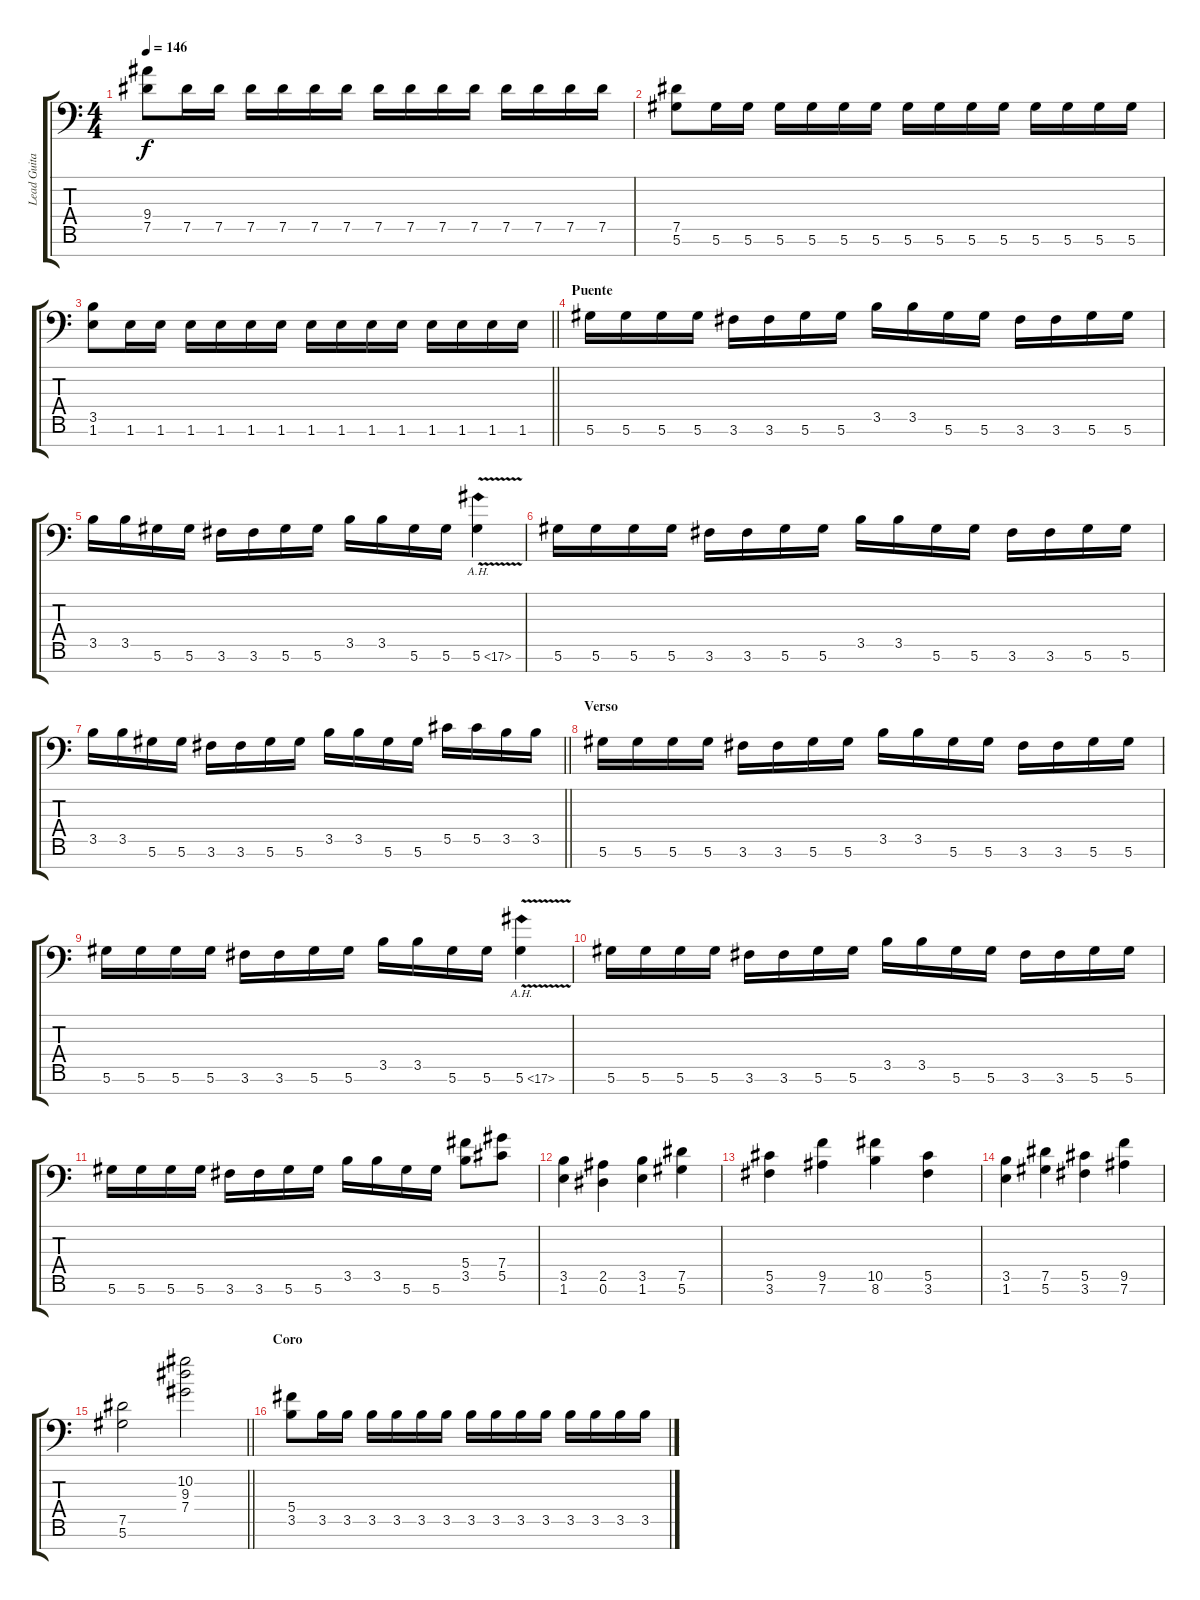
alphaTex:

\track ("Lead Guitar " "Lead Guita") {instrument distortionguitar}
\staff {score tabs}
\tuning (Eb4 Bb3 Gb3 Db3 Ab2 Eb2 Bb1) {hide}
\ts (4 4)
\tempo 146
\clef f4
\ks c
(9.4 7.5).8{dy f} 7.5.16 7.5.16 7.5.16 7.5.16 7.5.16 7.5.16 7.5.16 7.5.16 7.5.16 7.5.16 7.5.16 7.5.16 7.5.16 7.5.16 |
(7.5 5.6).8 5.6.16 5.6.16 5.6.16 5.6.16 5.6.16 5.6.16 5.6.16 5.6.16 5.6.16 5.6.16 5.6.16 5.6.16 5.6.16 5.6.16 |
\barLineRight lightlight
(3.5 1.6).8 1.6.16 1.6.16 1.6.16 1.6.16 1.6.16 1.6.16 1.6.16 1.6.16 1.6.16 1.6.16 1.6.16 1.6.16 1.6.16 1.6.16 |
\section ("" "Puente")
5.6.16 5.6.16 5.6.16 5.6.16 3.6.16 3.6.16 5.6.16 5.6.16 3.5.16 3.5.16 5.6.16 5.6.16 3.6.16 3.6.16 5.6.16 5.6.16 |
3.5.16 3.5.16 5.6.16 5.6.16 3.6.16 3.6.16 5.6.16 5.6.16 3.5.16 3.5.16 5.6.16 5.6.16 5.6{ah 12 v}.4 |
5.6.16 5.6.16 5.6.16 5.6.16 3.6.16 3.6.16 5.6.16 5.6.16 3.5.16 3.5.16 5.6.16 5.6.16 3.6.16 3.6.16 5.6.16 5.6.16 |
\barLineRight lightlight
3.5.16 3.5.16 5.6.16 5.6.16 3.6.16 3.6.16 5.6.16 5.6.16 3.5.16 3.5.16 5.6.16 5.6.16 5.5.16 5.5.16 3.5.16 3.5.16 |
\section ("" "Verso")
5.6.16 5.6.16 5.6.16 5.6.16 3.6.16 3.6.16 5.6.16 5.6.16 3.5.16 3.5.16 5.6.16 5.6.16 3.6.16 3.6.16 5.6.16 5.6.16 |
5.6.16 5.6.16 5.6.16 5.6.16 3.6.16 3.6.16 5.6.16 5.6.16 3.5.16 3.5.16 5.6.16 5.6.16 5.6{ah 12 v}.4 |
5.6.16 5.6.16 5.6.16 5.6.16 3.6.16 3.6.16 5.6.16 5.6.16 3.5.16 3.5.16 5.6.16 5.6.16 3.6.16 3.6.16 5.6.16 5.6.16 |
5.6.16 5.6.16 5.6.16 5.6.16 3.6.16 3.6.16 5.6.16 5.6.16 3.5.16 3.5.16 5.6.16 5.6.16 (5.4 3.5).8 (7.4 5.5).8 |
(3.5 1.6).4 (2.5 0.6).4 (3.5 1.6).4 (7.5 5.6).4 |
(5.5 3.6).4 (9.5 7.6).4 (10.5 8.6).4 (5.5 3.6).4 |
(3.5 1.6).4 (7.5 5.6).4 (5.5 3.6).4 (9.5 7.6).4 |
\barLineRight lightlight
(7.5 5.6).2 (10.2 9.3 7.4).2 |
\section ("" "Coro")
(5.4 3.5).8 3.5.16 3.5.16 3.5.16 3.5.16 3.5.16 3.5.16 3.5.16 3.5.16 3.5.16 3.5.16 3.5.16 3.5.16 3.5.16 3.5.16
